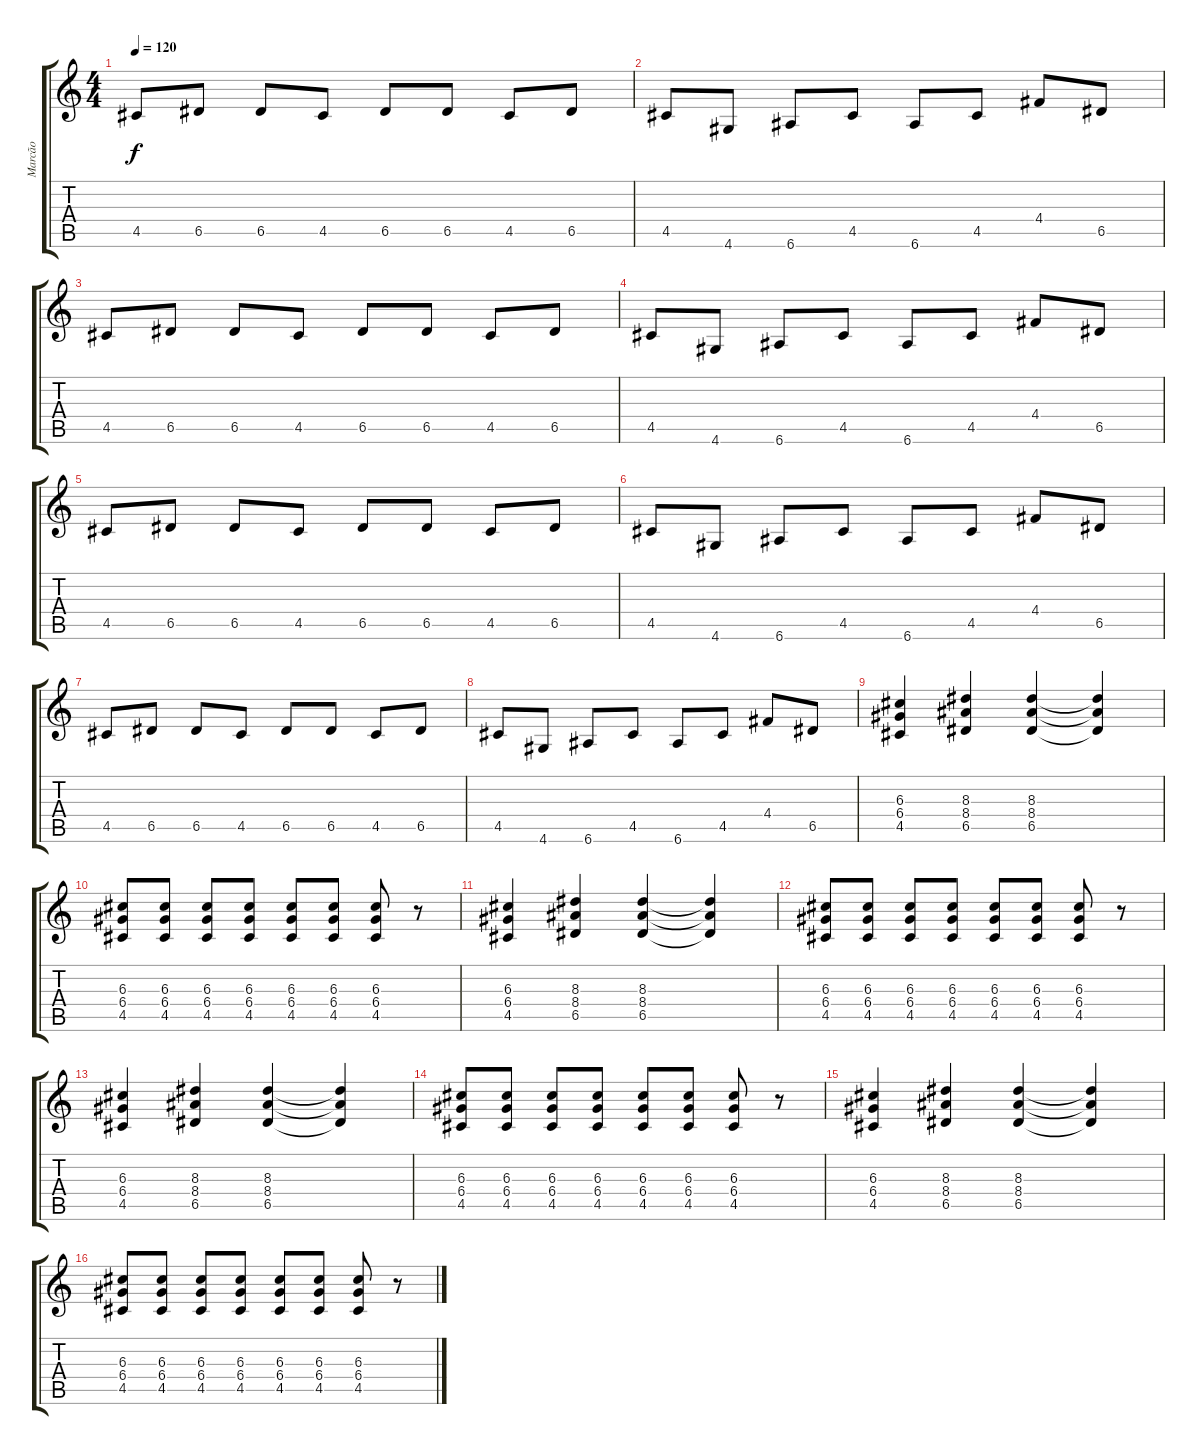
\track ("Marcão" "Marcão") {instrument overdrivenguitar}
\staff {score tabs}
\tuning (E4 B3 G3 D3 A2 E2) {hide}
\ts (4 4)
\tempo 120
\clef g2
\ks c
4.5.8{dy f} 6.5.8 6.5.8 4.5.8 6.5.8 6.5.8 4.5.8 6.5.8 |
4.5.8 4.6.8 6.6.8 4.5.8 6.6.8 4.5.8 4.4.8 6.5.8 |
4.5.8 6.5.8 6.5.8 4.5.8 6.5.8 6.5.8 4.5.8 6.5.8 |
4.5.8 4.6.8 6.6.8 4.5.8 6.6.8 4.5.8 4.4.8 6.5.8 |
4.5.8 6.5.8 6.5.8 4.5.8 6.5.8 6.5.8 4.5.8 6.5.8 |
4.5.8 4.6.8 6.6.8 4.5.8 6.6.8 4.5.8 4.4.8 6.5.8 |
4.5.8 6.5.8 6.5.8 4.5.8 6.5.8 6.5.8 4.5.8 6.5.8 |
4.5.8 4.6.8 6.6.8 4.5.8 6.6.8 4.5.8 4.4.8 6.5.8 |
(6.3 6.4 4.5).4 (8.3 8.4 6.5).4 (8.3 8.4 6.5).4 (8.3{t} 8.4{t} 6.5{t}).4 |
(6.3 6.4 4.5).8 (6.3 6.4 4.5).8 (6.3 6.4 4.5).8 (6.3 6.4 4.5).8 (6.3 6.4 4.5).8 (6.3 6.4 4.5).8 (6.3 6.4 4.5).8 r.8 |
(6.3 6.4 4.5).4 (8.3 8.4 6.5).4 (8.3 8.4 6.5).4 (8.3{t} 8.4{t} 6.5{t}).4 |
(6.3 6.4 4.5).8 (6.3 6.4 4.5).8 (6.3 6.4 4.5).8 (6.3 6.4 4.5).8 (6.3 6.4 4.5).8 (6.3 6.4 4.5).8 (6.3 6.4 4.5).8 r.8 |
(6.3 6.4 4.5).4 (8.3 8.4 6.5).4 (8.3 8.4 6.5).4 (8.3{t} 8.4{t} 6.5{t}).4 |
(6.3 6.4 4.5).8 (6.3 6.4 4.5).8 (6.3 6.4 4.5).8 (6.3 6.4 4.5).8 (6.3 6.4 4.5).8 (6.3 6.4 4.5).8 (6.3 6.4 4.5).8 r.8 |
(6.3 6.4 4.5).4 (8.3 8.4 6.5).4 (8.3 8.4 6.5).4 (8.3{t} 8.4{t} 6.5{t}).4 |
(6.3 6.4 4.5).8 (6.3 6.4 4.5).8 (6.3 6.4 4.5).8 (6.3 6.4 4.5).8 (6.3 6.4 4.5).8 (6.3 6.4 4.5).8 (6.3 6.4 4.5).8 r.8
